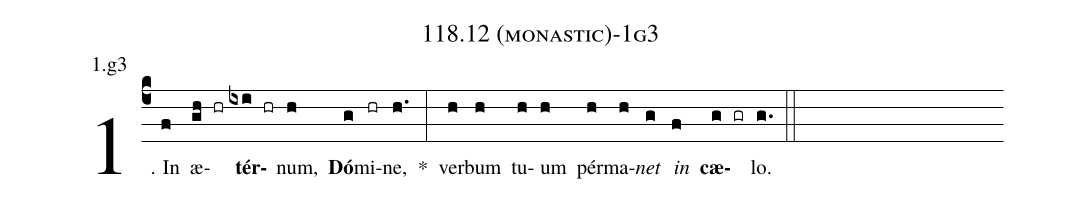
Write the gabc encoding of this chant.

name: 118.12 (monastic)-1g3;
annotation: 1.g3;
%%
(c4)1. In(f) æ(gh hr)<b>tér</b>(ixi hr)num,(h) <b>Dó</b>(g)mi(hr)ne,(h.) *(:) ver(h)bum(h) tu(h)um(h) pér(h)ma(h)<i>net</i>(g) <i>in</i>(f) <b>cæ</b>(g gr)lo.(g.) (::)
